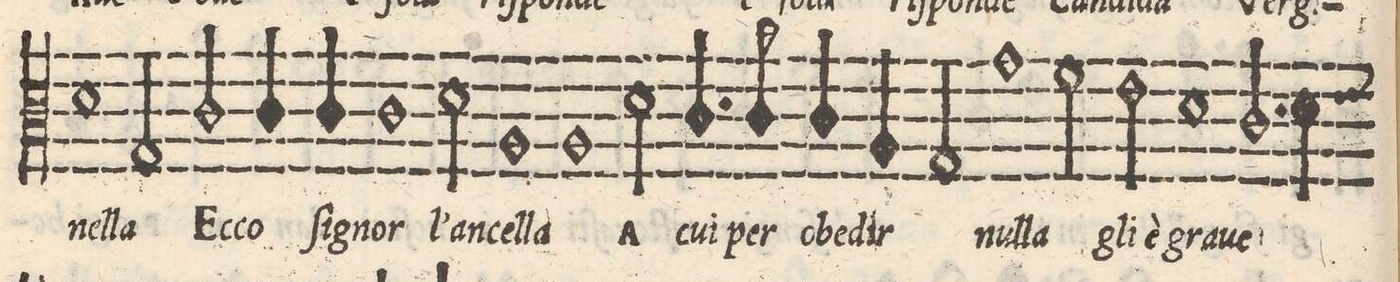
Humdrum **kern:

**kern	**text
*I"ALTO	*
*clefC3	*
*k[]	*
*met(C)	*
*M2/1	*
1d	-nel-
2Gny/	-la
2cny/	Ec-
=25-	=25-
4c/	-co
4c/	ſi-
1c	-gnor
2d\	l'an-
=26-	=26-
1A	-cel-
1A	-la
=27-	=27-
2d\	A
4.c/	cui
8c/	per
4c/	o-
4A/	-be-
2G/	-dir
=28-	=28-
1g	nul-
2fny\	-la
2e\	gli_è
=29-	=29-
1d	gra-
2.c/	-ue
4d\	.
*custos:e	*
=30-	=30-
*-	*-
